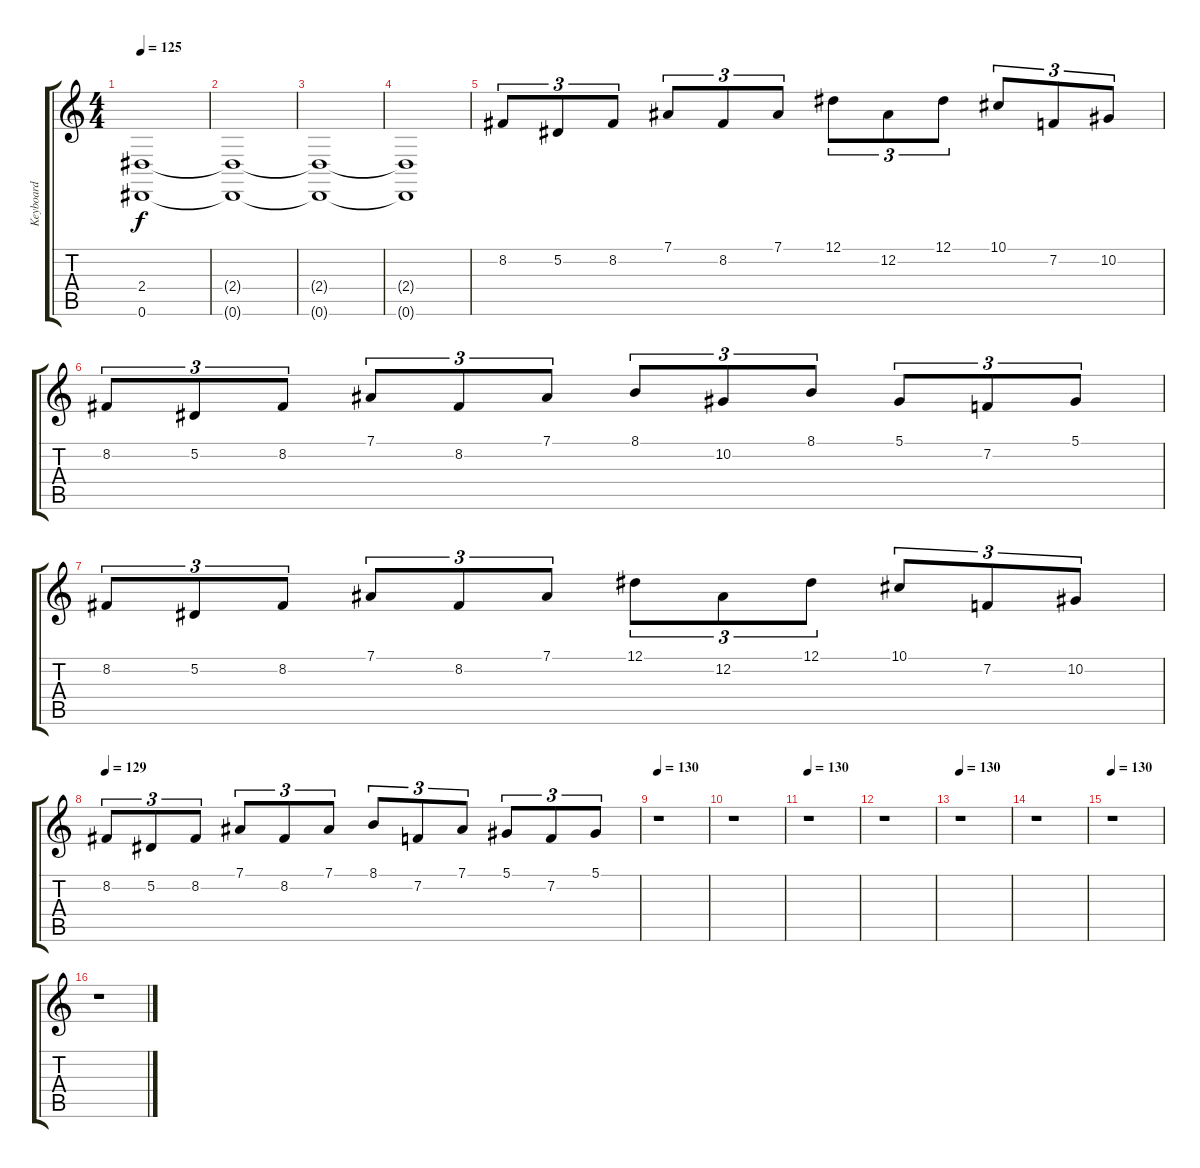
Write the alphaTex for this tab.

\track ("Keyboard" "Keyboard") {instrument honkytonkpiano}
\staff {score tabs}
\tuning (Eb4 Bb3 Gb3 Db3 Ab2 Eb2) {hide}
\ts (4 4)
\tempo 125
\clef g2
\ks c
(2.4{t} 0.6{t}).1{dy f} |
(2.4{t} 0.6{t}).1 |
(2.4{t} 0.6{t}).1 |
(2.4{t} 0.6{t}).1 |
8.2.8{tu (3 2) volume 11 instrument churchorgan} 5.2.8{tu (3 2)} 8.2.8{tu (3 2)} 7.1.8{tu (3 2)} 8.2.8{tu (3 2)} 7.1.8{tu (3 2)} 12.1.8{tu (3 2)} 12.2.8{tu (3 2)} 12.1.8{tu (3 2)} 10.1.8{tu (3 2)} 7.2.8{tu (3 2)} 10.2.8{tu (3 2)} |
8.2.8{tu (3 2) volume 11 instrument churchorgan} 5.2.8{tu (3 2)} 8.2.8{tu (3 2)} 7.1.8{tu (3 2)} 8.2.8{tu (3 2)} 7.1.8{tu (3 2)} 8.1.8{tu (3 2)} 10.2.8{tu (3 2)} 8.1.8{tu (3 2)} 5.1.8{tu (3 2)} 7.2.8{tu (3 2)} 5.1.8{tu (3 2)} |
8.2.8{tu (3 2) volume 11 instrument churchorgan} 5.2.8{tu (3 2)} 8.2.8{tu (3 2)} 7.1.8{tu (3 2)} 8.2.8{tu (3 2)} 7.1.8{tu (3 2)} 12.1.8{tu (3 2)} 12.2.8{tu (3 2)} 12.1.8{tu (3 2)} 10.1.8{tu (3 2)} 7.2.8{tu (3 2)} 10.2.8{tu (3 2)} |
\tempo 129
8.2.8{tu (3 2) volume 11 instrument churchorgan} 5.2.8{tu (3 2)} 8.2.8{tu (3 2)} 7.1.8{tu (3 2)} 8.2.8{tu (3 2)} 7.1.8{tu (3 2)} 8.1.8{tu (3 2)} 7.2.8{tu (3 2)} 7.1.8{tu (3 2)} 5.1.8{tu (3 2)} 7.2.8{tu (3 2)} 5.1.8{tu (3 2)} |
\tempo 130
r.1 |
r.1 |
\tempo 130
r.1 |
r.1 |
\tempo 130
r.1 |
r.1 |
\tempo 130
r.1 |
r.1
